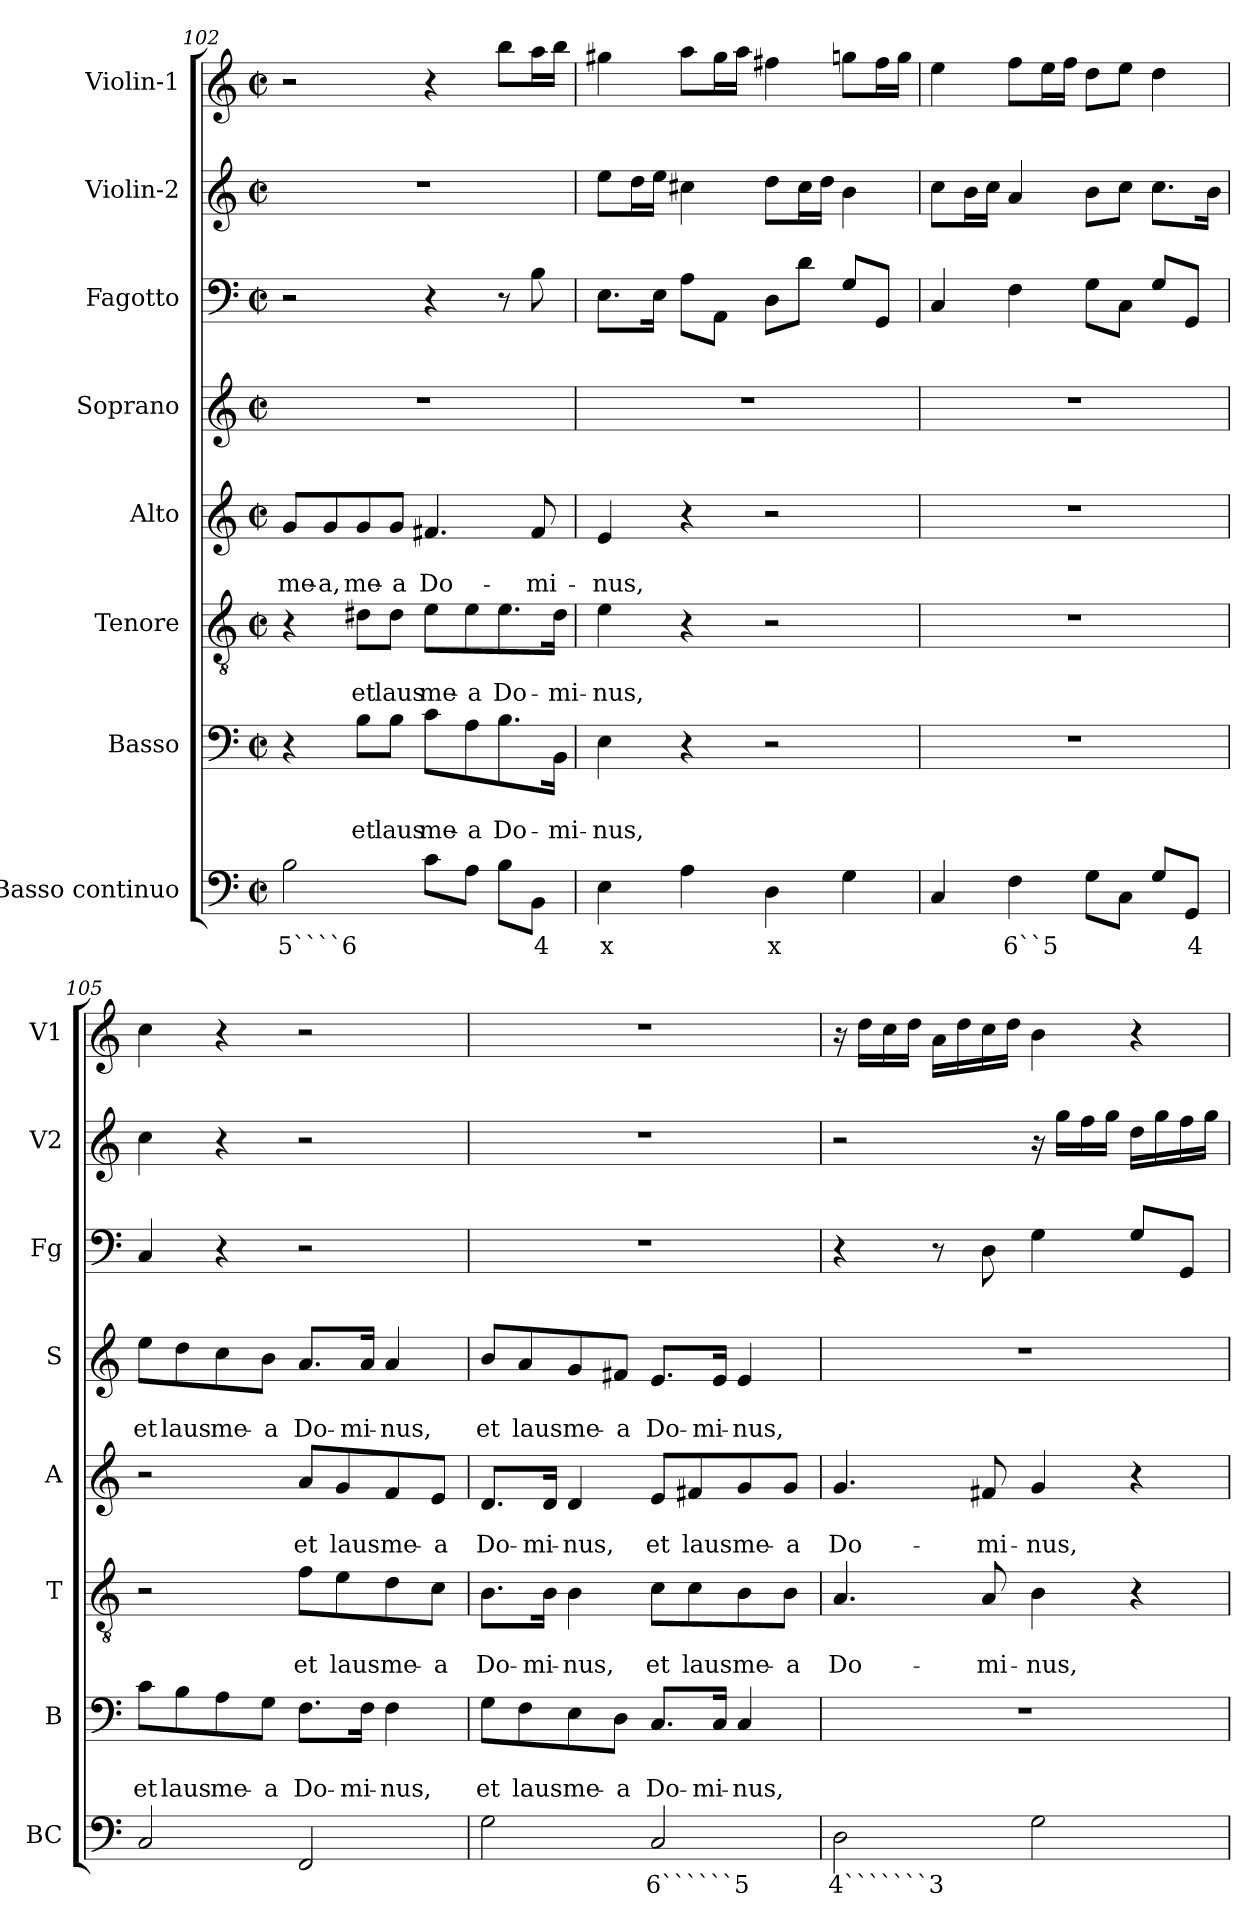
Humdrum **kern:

**kern	**text	**kern	**text	**text	**kern	**text	**text	**kern	**text	**text	**kern	**text	**text	**kern	**kern	**kern
*part8	*part8	*part7	*part7	*part7	*part6	*part6	*part6	*part5	*part5	*part5	*part4	*part4	*part4	*part3	*part2	*part1
*staff8	*staff8	*staff7	*staff7	*staff7	*staff6	*staff6	*staff6	*staff5	*staff5	*staff5	*staff4	*staff4	*staff4	*staff3	*staff2	*staff1
*I"Basso continuo	*	*I"Basso	*	*	*I"Tenore	*	*	*I"Alto	*	*	*I"Soprano	*	*	*I"Fagotto	*I"Violin-2	*I"Violin-1
*I'BC	*	*I'B	*	*	*I'T	*	*	*I'A	*	*	*I'S	*	*	*I'Fg	*I'V2	*I'V1
*clefF4	*	*clefF4	*	*	*clefGv2	*	*	*clefG2	*	*	*clefG2	*	*	*clefF4	*clefG2	*clefG2
*k[]	*	*k[]	*	*	*k[]	*	*	*k[]	*	*	*k[]	*	*	*k[]	*k[]	*k[]
*C:	*	*C:	*	*	*C:	*	*	*C:	*	*	*C:	*	*	*C:	*C:	*C:
*M2/2	*	*M2/2	*	*	*M2/2	*	*	*M2/2	*	*	*M2/2	*	*	*M2/2	*M2/2	*M2/2
*met(c|)	*	*met(c|)	*	*	*met(c|)	*	*	*met(c|)	*	*	*met(c|)	*	*	*met(c|)	*met(c|)	*met(c|)
=102	=102	=102	=102	=102	=102	=102	=102	=102	=102	=102	=102	=102	=102	=102	=102	=102
!	!LO:LY:b	!	!	!	!	!	!	!	!	!LO:LY:b	!	!	!	!	!	!
2B\	5````6	4r	.	.	4r	.	.	8g/L	.	me-	1r	.	.	2r	1r	2r
!	!	!	!	!	!	!	!	!	!	!LO:LY:b	!	!	!	!	!	!
.	.	.	.	.	.	.	.	8g/	.	-a,	.	.	.	.	.	.
!	!	!	!	!LO:LY:b	!	!	!LO:LY:b	!	!	!LO:LY:b	!	!	!	!	!	!
.	.	8B\L	.	et	8d#X\L	.	et	8g/	.	me-	.	.	.	.	.	.
!	!	!	!	!LO:LY:b	!	!	!LO:LY:b	!	!	!LO:LY:b	!	!	!	!	!	!
.	.	8B\J	.	laus	8d#\J	.	laus	8g/J	.	-a	.	.	.	.	.	.
!	!	!	!	!LO:LY:b	!	!	!LO:LY:b	!	!	!LO:LY:b	!	!	!	!	!	!
8c\L	.	8c\L	.	me-	8e\L	.	me-	4.f#X/	.	Do-	.	.	.	4r	.	4r
!	!	!	!	!LO:LY:b	!	!	!LO:LY:b	!	!	!	!	!	!	!	!	!
8A\J	.	8A\	.	-a	8e\	.	-a	.	.	.	.	.	.	.	.	.
!	!	!	!	!LO:LY:b	!	!	!LO:LY:b	!	!	!	!	!	!	!	!	!
8B\L	.	8.B\	.	Do-	8.e\	.	Do-	.	.	.	.	.	.	8r	.	8bb\L
!	!LO:LY:b	!	!	!	!	!	!	!	!	!LO:LY:b	!	!	!	!	!	!
8BB\J	4	.	.	.	.	.	.	8f#/	.	-mi-	.	.	.	8B\	.	16aa\L
!	!	!	!	!LO:LY:b	!	!	!LO:LY:b	!	!	!	!	!	!	!	!	!
.	.	16BB\Jk	.	-mi-	16d#\Jk	.	-mi-	.	.	.	.	.	.	.	.	16bb\JJ
=103	=103	=103	=103	=103	=103	=103	=103	=103	=103	=103	=103	=103	=103	=103	=103	=103
!	!LO:LY:b	!	!	!LO:LY:b	!	!	!LO:LY:b	!	!	!LO:LY:b	!	!	!	!	!	!
4E\	x	4E\	.	-nus,	4e\	.	-nus,	4e/	.	-nus,	1r	.	.	8.E\L	8ee\L	4gg#X\
.	.	.	.	.	.	.	.	.	.	.	.	.	.	.	16dd\L	.
.	.	.	.	.	.	.	.	.	.	.	.	.	.	16E\Jk	16ee\JJ	.
4A\	.	4r	.	.	4r	.	.	4r	.	.	.	.	.	8A\L	4cc#X\	8aa\L
.	.	.	.	.	.	.	.	.	.	.	.	.	.	8AA\J	.	16gg#\L
.	.	.	.	.	.	.	.	.	.	.	.	.	.	.	.	16aa\JJ
!	!LO:LY:b	!	!	!	!	!	!	!	!	!	!	!	!	!	!	!
4D\	x	2r	.	.	2r	.	.	2r	.	.	.	.	.	8D\L	8dd\L	4ff#X\
.	.	.	.	.	.	.	.	.	.	.	.	.	.	8d\J	16cc#\L	.
.	.	.	.	.	.	.	.	.	.	.	.	.	.	.	16dd\JJ	.
4G\	.	.	.	.	.	.	.	.	.	.	.	.	.	8G/L	4b\	8ggn\L
.	.	.	.	.	.	.	.	.	.	.	.	.	.	8GG/J	.	16ff#\L
.	.	.	.	.	.	.	.	.	.	.	.	.	.	.	.	16gg\JJ
=104	=104	=104	=104	=104	=104	=104	=104	=104	=104	=104	=104	=104	=104	=104	=104	=104
4C/	.	1r	.	.	1r	.	.	1r	.	.	1r	.	.	4C/	8cc\L	4ee\
.	.	.	.	.	.	.	.	.	.	.	.	.	.	.	16b\L	.
.	.	.	.	.	.	.	.	.	.	.	.	.	.	.	16cc\JJ	.
!	!LO:LY:b	!	!	!	!	!	!	!	!	!	!	!	!	!	!	!
4F\	6``5	.	.	.	.	.	.	.	.	.	.	.	.	4F\	4a/	8ff\L
.	.	.	.	.	.	.	.	.	.	.	.	.	.	.	.	16ee\L
.	.	.	.	.	.	.	.	.	.	.	.	.	.	.	.	16ff\JJ
8G\L	.	.	.	.	.	.	.	.	.	.	.	.	.	8G\L	8b\L	8dd\L
8C\J	.	.	.	.	.	.	.	.	.	.	.	.	.	8C\J	8cc\J	8ee\J
8G/L	.	.	.	.	.	.	.	.	.	.	.	.	.	8G/L	8.cc\L	4dd\
!	!LO:LY:b	!	!	!	!	!	!	!	!	!	!	!	!	!	!	!
8GG/J	4	.	.	.	.	.	.	.	.	.	.	.	.	8GG/J	.	.
.	.	.	.	.	.	.	.	.	.	.	.	.	.	.	16b\Jk	.
=105	=105	=105	=105	=105	=105	=105	=105	=105	=105	=105	=105	=105	=105	=105	=105	=105
!	!	!	!	!LO:LY:b	!	!	!	!	!	!	!	!	!LO:LY:b	!	!	!
2C/	.	8c\L	.	et	2r	.	.	2r	.	.	8ee\L	.	et	4C/	4cc\	4cc\
!	!	!	!	!LO:LY:b	!	!	!	!	!	!	!	!	!LO:LY:b	!	!	!
.	.	8B\	.	laus	.	.	.	.	.	.	8dd\	.	laus	.	.	.
!	!	!	!	!LO:LY:b	!	!	!	!	!	!	!	!	!LO:LY:b	!	!	!
.	.	8A\	.	me-	.	.	.	.	.	.	8cc\	.	me-	4r	4r	4r
!	!	!	!	!LO:LY:b	!	!	!	!	!	!	!	!	!LO:LY:b	!	!	!
.	.	8G\J	.	-a	.	.	.	.	.	.	8b\J	.	-a	.	.	.
!	!	!	!	!LO:LY:b	!	!	!LO:LY:b	!	!	!LO:LY:b	!	!	!LO:LY:b	!	!	!
2FF/	.	8.F\L	.	Do-	8f\L	.	et	8a/L	.	et	8.a/L	.	Do-	2r	2r	2r
!	!	!	!	!	!	!	!LO:LY:b	!	!	!LO:LY:b	!	!	!	!	!	!
.	.	.	.	.	8e\	.	laus	8g/	.	laus	.	.	.	.	.	.
!	!	!	!	!LO:LY:b	!	!	!	!	!	!	!	!	!LO:LY:b	!	!	!
.	.	16F\Jk	.	-mi-	.	.	.	.	.	.	16a/Jk	.	-mi-	.	.	.
!	!	!	!	!LO:LY:b	!	!	!LO:LY:b	!	!	!LO:LY:b	!	!	!LO:LY:b	!	!	!
.	.	4F\	.	-nus,	8d\	.	me-	8f/	.	me-	4a/	.	-nus,	.	.	.
!	!	!	!	!	!	!	!LO:LY:b	!	!	!LO:LY:b	!	!	!	!	!	!
.	.	.	.	.	8c\J	.	-a	8e/J	.	-a	.	.	.	.	.	.
!!LO:LB:g=z
=106	=106	=106	=106	=106	=106	=106	=106	=106	=106	=106	=106	=106	=106	=106	=106	=106
!	!	!	!	!LO:LY:b	!	!	!LO:LY:b	!	!	!LO:LY:b	!	!	!LO:LY:b	!	!	!
2G\	.	8G\L	.	et	8.B\L	.	Do-	8.d/L	.	Do-	8b/L	.	et	1r	1r	1r
!	!	!	!	!LO:LY:b	!	!	!	!	!	!	!	!	!LO:LY:b	!	!	!
.	.	8F\	.	laus	.	.	.	.	.	.	8a/	.	laus	.	.	.
!	!	!	!	!	!	!	!LO:LY:b	!	!	!LO:LY:b	!	!	!	!	!	!
.	.	.	.	.	16B\Jk	.	-mi-	16d/Jk	.	-mi-	.	.	.	.	.	.
!	!	!	!	!LO:LY:b	!	!	!LO:LY:b	!	!	!LO:LY:b	!	!	!LO:LY:b	!	!	!
.	.	8E\	.	me-	4B\	.	-nus,	4d/	.	-nus,	8g/	.	me-	.	.	.
!	!	!	!	!LO:LY:b	!	!	!	!	!	!	!	!	!LO:LY:b	!	!	!
.	.	8D\J	.	-a	.	.	.	.	.	.	8f#X/J	.	-a	.	.	.
!	!LO:LY:b	!	!	!LO:LY:b	!	!	!LO:LY:b	!	!	!LO:LY:b	!	!	!LO:LY:b	!	!	!
2C/	6``````5	8.C/L	.	Do-	8c\L	.	et	8e/L	.	et	8.e/L	.	Do-	.	.	.
!	!	!	!	!	!	!	!LO:LY:b	!	!	!LO:LY:b	!	!	!	!	!	!
.	.	.	.	.	8c\	.	laus	8f#X/	.	laus	.	.	.	.	.	.
!	!	!	!	!LO:LY:b	!	!	!	!	!	!	!	!	!LO:LY:b	!	!	!
.	.	16C/Jk	.	-mi-	.	.	.	.	.	.	16e/Jk	.	-mi-	.	.	.
!	!	!	!	!LO:LY:b	!	!	!LO:LY:b	!	!	!LO:LY:b	!	!	!LO:LY:b	!	!	!
.	.	4C/	.	-nus,	8B\	.	me-	8g/	.	me-	4e/	.	-nus,	.	.	.
!	!	!	!	!	!	!	!LO:LY:b	!	!	!LO:LY:b	!	!	!	!	!	!
.	.	.	.	.	8B\J	.	-a	8g/J	.	-a	.	.	.	.	.	.
=107	=107	=107	=107	=107	=107	=107	=107	=107	=107	=107	=107	=107	=107	=107	=107	=107
!	!LO:LY:b	!	!	!	!	!	!LO:LY:b	!	!	!LO:LY:b	!	!	!	!	!	!
2D\	4```````3	1r	.	.	4.A/	.	Do-	4.g/	.	Do-	1r	.	.	4r	2r	16r
.	.	.	.	.	.	.	.	.	.	.	.	.	.	.	.	16dd\LL
.	.	.	.	.	.	.	.	.	.	.	.	.	.	.	.	16cc\
.	.	.	.	.	.	.	.	.	.	.	.	.	.	.	.	16dd\JJ
.	.	.	.	.	.	.	.	.	.	.	.	.	.	8r	.	16a\LL
.	.	.	.	.	.	.	.	.	.	.	.	.	.	.	.	16dd\
!	!	!	!	!	!	!	!LO:LY:b	!	!	!LO:LY:b	!	!	!	!	!	!
.	.	.	.	.	8A/	.	-mi-	8f#X/	.	-mi-	.	.	.	8D\	.	16cc\
.	.	.	.	.	.	.	.	.	.	.	.	.	.	.	.	16dd\JJ
!	!	!	!	!	!	!	!LO:LY:b	!	!	!LO:LY:b	!	!	!	!	!	!
2G\	.	.	.	.	4B\	.	-nus,	4g/	.	-nus,	.	.	.	4G\	16r	4b\
.	.	.	.	.	.	.	.	.	.	.	.	.	.	.	16gg\LL	.
.	.	.	.	.	.	.	.	.	.	.	.	.	.	.	16ff\	.
.	.	.	.	.	.	.	.	.	.	.	.	.	.	.	16gg\JJ	.
.	.	.	.	.	4r	.	.	4r	.	.	.	.	.	8G/L	16dd\LL	4r
.	.	.	.	.	.	.	.	.	.	.	.	.	.	.	16gg\	.
.	.	.	.	.	.	.	.	.	.	.	.	.	.	8GG/J	16ff\	.
.	.	.	.	.	.	.	.	.	.	.	.	.	.	.	16gg\JJ	.
=	=	=	=	=	=	=	=	=	=	=	=	=	=	=	=	=
*-	*-	*-	*-	*-	*-	*-	*-	*-	*-	*-	*-	*-	*-	*-	*-	*-
